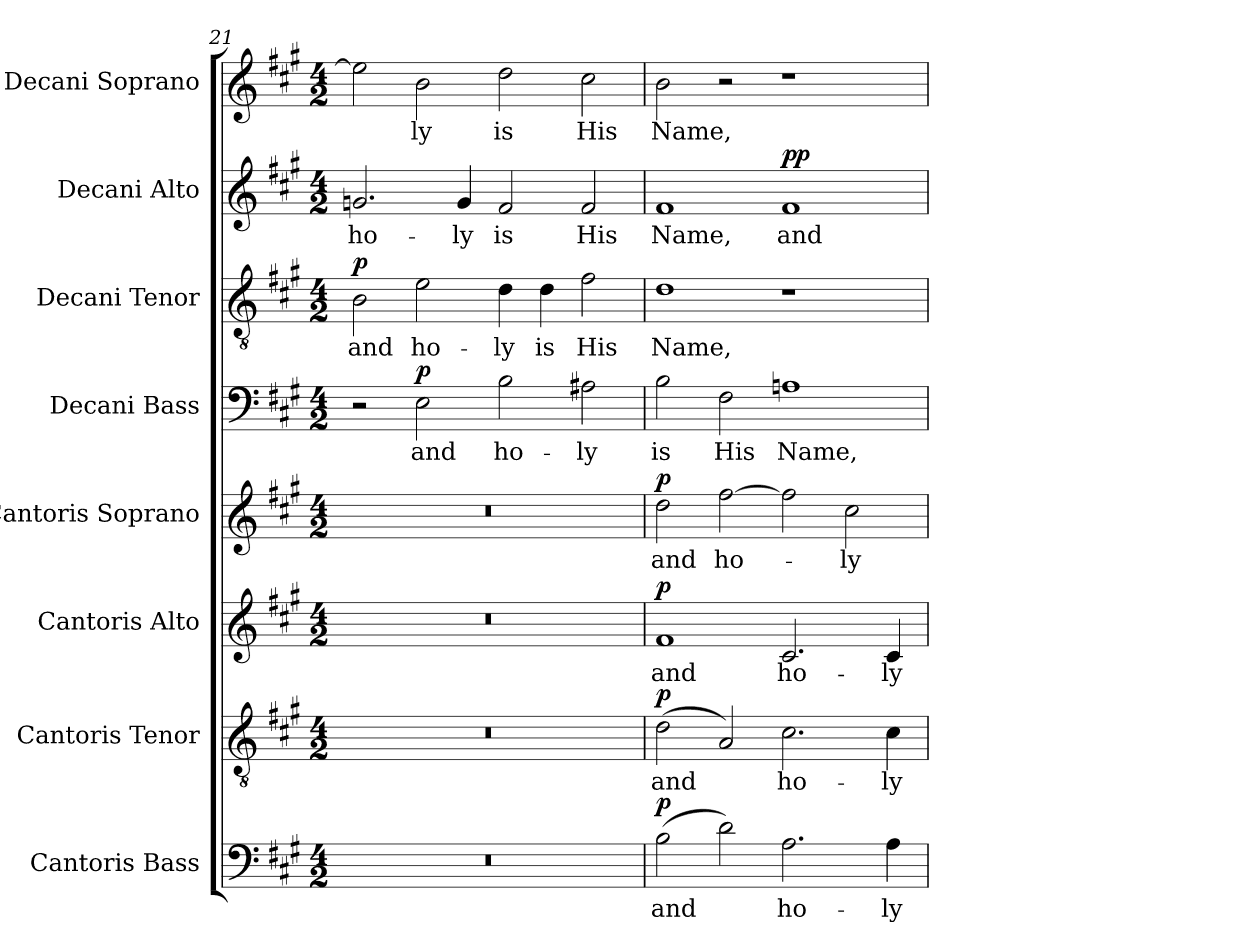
**kern	**text	**dynam	**kern	**text	**dynam	**kern	**text	**dynam	**kern	**text	**dynam	**kern	**text	**dynam	**kern	**text	**dynam	**kern	**text	**dynam	**kern	**text
*part8	*part8	*part8	*part7	*part7	*part7	*part6	*part6	*part6	*part5	*part5	*part5	*part4	*part4	*part4	*part3	*part3	*part3	*part2	*part2	*part2	*part1	*part1
*staff8	*staff8	*staff8	*staff7	*staff7	*staff7	*staff6	*staff6	*staff6	*staff5	*staff5	*staff5	*staff4	*staff4	*staff4	*staff3	*staff3	*staff3	*staff2	*staff2	*staff2	*staff1	*staff1
*I"Cantoris Bass	*	*	*I"Cantoris Tenor	*	*	*I"Cantoris Alto	*	*	*I"Cantoris Soprano	*	*	*I"Decani Bass	*	*	*I"Decani Tenor	*	*	*I"Decani Alto	*	*	*I"Decani Soprano	*
*I'Can B.	*	*	*I'Can T.	*	*	*I'Can A.	*	*	*I'Can S.	*	*	*I'Dec B.	*	*	*I'Dec T.	*	*	*I'Dec A.	*	*	*I'Dec S.	*
*clefF4	*	*	*clefGv2	*	*	*clefG2	*	*	*clefG2	*	*	*clefF4	*	*	*clefGv2	*	*	*clefG2	*	*	*clefG2	*
*	*	*	*ITrd7c12	*	*	*	*	*	*	*	*	*	*	*	*ITrd7c12	*	*	*	*	*	*	*
*k[f#c#g#]	*	*	*k[f#c#g#]	*	*	*k[f#c#g#]	*	*	*k[f#c#g#]	*	*	*k[f#c#g#]	*	*	*k[f#c#g#]	*	*	*k[f#c#g#]	*	*	*k[f#c#g#]	*
*A:	*	*	*A:	*	*	*A:	*	*	*A:	*	*	*A:	*	*	*A:	*	*	*A:	*	*	*A:	*
*M4/2	*	*	*M4/2	*	*	*M4/2	*	*	*M4/2	*	*	*M4/2	*	*	*M4/2	*	*	*M4/2	*	*	*M4/2	*
=21	=21	=21	=21	=21	=21	=21	=21	=21	=21	=21	=21	=21	=21	=21	=21	=21	=21	=21	=21	=21	=21	=21
!LO:N:vis=1	!	!	!LO:N:vis=1	!	!	!LO:N:vis=1	!	!	!LO:N:vis=1	!	!	!	!	!	!	!	!	!	!	!	!	!
!	!	!	!	!	!	!	!	!	!	!	!	!	!	!	!	!LO:LY:b:color=#000000	!	!	!	!	!	!
!	!	!	!	!	!	!	!	!	!	!	!	!	!	!	!	!	!	!	!LO:LY:b:color=#000000	!	!	!
0r	.	.	0r	.	.	0r	.	.	0r	.	.	2r	.	.	2BBi\	and	p	2.gni/	ho-	.	2eei\]	.
!	!	!	!	!	!	!	!	!	!	!	!	!	!LO:LY:b:color=#000000	!	!	!	!	!	!	!	!	!
!	!	!	!	!	!	!	!	!	!	!	!	!	!	!	!	!LO:LY:b:color=#000000	!	!	!	!	!	!
!	!	!	!	!	!	!	!	!	!	!	!	!	!	!	!	!	!	!	!	!	!	!LO:LY:b:color=#000000
.	.	.	.	.	.	.	.	.	.	.	.	2Ei\	and	p	2Ei\	ho-	.	.	.	.	2bi\	-ly
!	!	!	!	!	!	!	!	!	!	!	!	!	!	!	!	!	!	!	!LO:LY:b:color=#000000	!	!	!
.	.	.	.	.	.	.	.	.	.	.	.	.	.	.	.	.	.	4gi/	-ly	.	.	.
!	!	!	!	!	!	!	!	!	!	!	!	!	!LO:LY:b:color=#000000	!	!	!	!	!	!	!	!	!
!	!	!	!	!	!	!	!	!	!	!	!	!	!	!	!	!LO:LY:b:color=#000000	!	!	!	!	!	!
!	!	!	!	!	!	!	!	!	!	!	!	!	!	!	!	!	!	!	!LO:LY:b:color=#000000	!	!	!
!	!	!	!	!	!	!	!	!	!	!	!	!	!	!	!	!	!	!	!	!	!	!LO:LY:b:color=#000000
.	.	.	.	.	.	.	.	.	.	.	.	2Bi\	ho-	.	4Di\	-ly	.	2f#i/	is	.	2ddi\	is
!	!	!	!	!	!	!	!	!	!	!	!	!	!	!	!	!LO:LY:b:color=#000000	!	!	!	!	!	!
.	.	.	.	.	.	.	.	.	.	.	.	.	.	.	4Di\	is	.	.	.	.	.	.
!	!	!	!	!	!	!	!	!	!	!	!	!	!LO:LY:b:color=#000000	!	!	!	!	!	!	!	!	!
!	!	!	!	!	!	!	!	!	!	!	!	!	!	!	!	!LO:LY:b:color=#000000	!	!	!	!	!	!
!	!	!	!	!	!	!	!	!	!	!	!	!	!	!	!	!	!	!	!LO:LY:b:color=#000000	!	!	!
!	!	!	!	!	!	!	!	!	!	!	!	!	!	!	!	!	!	!	!	!	!	!LO:LY:b:color=#000000
.	.	.	.	.	.	.	.	.	.	.	.	2A#Xi\	-ly	.	2F#i\	His	.	2f#i/	His	.	2cc#i\	His
!!LO:PB:g=z
=22	=22	=22	=22	=22	=22	=22	=22	=22	=22	=22	=22	=22	=22	=22	=22	=22	=22	=22	=22	=22	=22	=22
!	!LO:LY:b:color=#000000	!	!	!	!	!	!	!	!	!	!	!	!	!	!	!	!	!	!	!	!	!
!	!	!	!	!LO:LY:b:color=#000000	!	!	!	!	!	!	!	!	!	!	!	!	!	!	!	!	!	!
!	!	!	!	!	!	!	!LO:LY:b:color=#000000	!	!	!	!	!	!	!	!	!	!	!	!	!	!	!
!	!	!	!	!	!	!	!	!	!	!LO:LY:b:color=#000000	!	!	!	!	!	!	!	!	!	!	!	!
!	!	!	!	!	!	!	!	!	!	!	!	!	!LO:LY:b:color=#000000	!	!	!	!	!	!	!	!	!
!	!	!	!	!	!	!	!	!	!	!	!	!	!	!	!	!LO:LY:b:color=#000000	!	!	!	!	!	!
!	!	!	!	!	!	!	!	!	!	!	!	!	!	!	!	!	!	!	!LO:LY:b:color=#000000	!	!	!
!	!	!	!	!	!	!	!	!	!	!	!	!	!	!	!	!	!	!	!	!	!	!LO:LY:b:color=#000000
(2Bi\	and	p	(2Di\	and	p	1f#i	and	p	2ddi\	and	p	2Bi\	is	.	1Di	Name,	.	1f#i	Name,	.	2bi\	Name,
!	!	!	!	!	!	!	!	!	!	!LO:LY:b:color=#000000	!	!	!	!	!	!	!	!	!	!	!	!
!	!	!	!	!	!	!	!	!	!	!	!	!	!LO:LY:b:color=#000000	!	!	!	!	!	!	!	!	!
2di\)	.	.	2AAi/)	.	.	.	.	.	[2ff#i\	ho-	.	2F#i\	His	.	.	.	.	.	.	.	2r	.
!	!LO:LY:b:color=#000000	!	!	!	!	!	!	!	!	!	!	!	!	!	!	!	!	!	!	!	!	!
!	!	!	!	!LO:LY:b:color=#000000	!	!	!	!	!	!	!	!	!	!	!	!	!	!	!	!	!	!
!	!	!	!	!	!	!	!LO:LY:b:color=#000000	!	!	!	!	!	!	!	!	!	!	!	!	!	!	!
!	!	!	!	!	!	!	!	!	!	!	!	!	!LO:LY:b:color=#000000	!	!	!	!	!	!	!	!	!
!	!	!	!	!	!	!	!	!	!	!	!	!	!	!	!	!	!	!	!LO:LY:b:color=#000000	!	!	!
2.Ai\	ho-	.	2.C#i\	ho-	.	2.c#i/	ho-	.	2ff#i\]	.	.	1Ani	Name,	.	1r	.	.	1f#i	and	pp	1r	.
!	!	!	!	!	!	!	!	!	!	!LO:LY:b:color=#000000	!	!	!	!	!	!	!	!	!	!	!	!
.	.	.	.	.	.	.	.	.	2cc#i\	-ly	.	.	.	.	.	.	.	.	.	.	.	.
!	!LO:LY:b:color=#000000	!	!	!	!	!	!	!	!	!	!	!	!	!	!	!	!	!	!	!	!	!
!	!	!	!	!LO:LY:b:color=#000000	!	!	!	!	!	!	!	!	!	!	!	!	!	!	!	!	!	!
!	!	!	!	!	!	!	!LO:LY:b:color=#000000	!	!	!	!	!	!	!	!	!	!	!	!	!	!	!
4Ai\	-ly	.	4C#i\	-ly	.	4c#i/	-ly	.	.	.	.	.	.	.	.	.	.	.	.	.	.	.
=	=	=	=	=	=	=	=	=	=	=	=	=	=	=	=	=	=	=	=	=	=	=
*-	*-	*-	*-	*-	*-	*-	*-	*-	*-	*-	*-	*-	*-	*-	*-	*-	*-	*-	*-	*-	*-	*-
